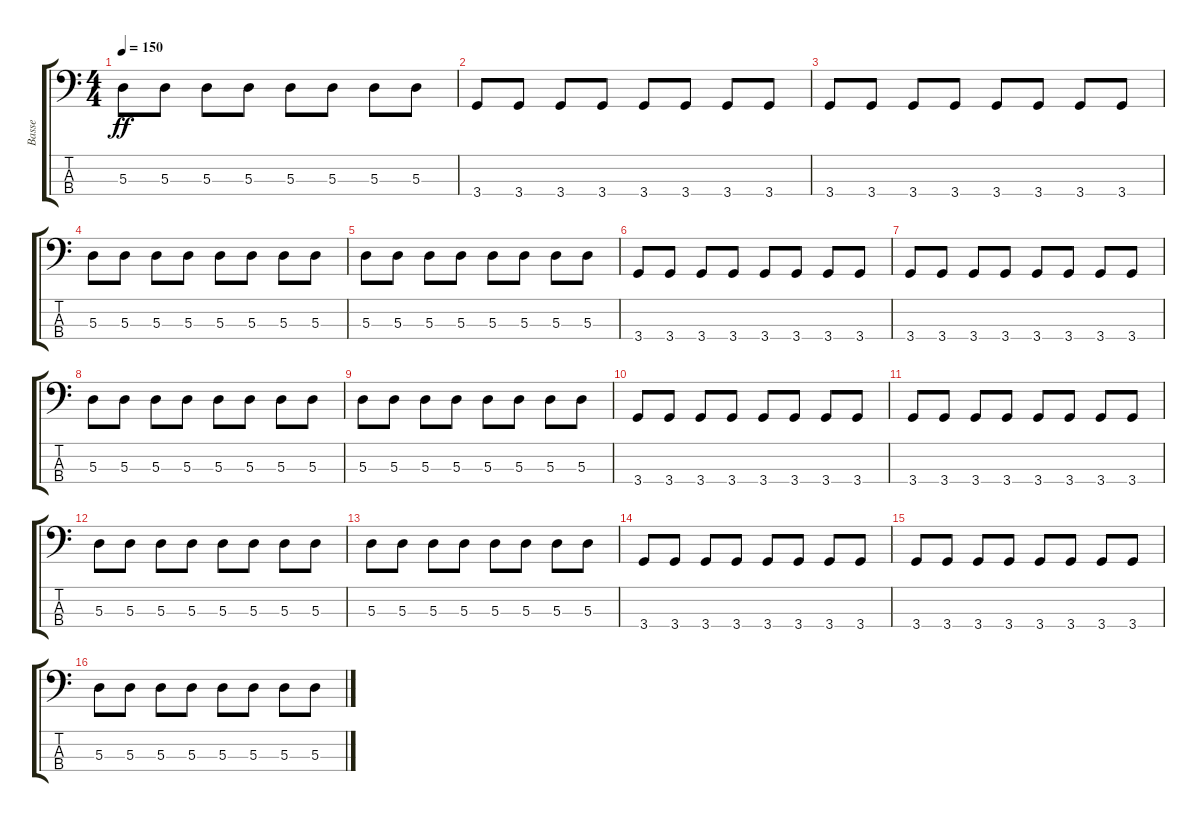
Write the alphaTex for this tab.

\track ("Basse" "Basse") {instrument synthbass1}
\staff {score tabs}
\tuning (G2 D2 A1 E1) {hide}
\ts (4 4)
\tempo 150
\clef f4
\ks c
5.3.8{dy ff} 5.3.8 5.3.8 5.3.8 5.3.8 5.3.8 5.3.8 5.3.8 |
3.4.8 3.4.8 3.4.8 3.4.8 3.4.8 3.4.8 3.4.8 3.4.8 |
3.4.8 3.4.8 3.4.8 3.4.8 3.4.8 3.4.8 3.4.8 3.4.8 |
5.3.8 5.3.8 5.3.8 5.3.8 5.3.8 5.3.8 5.3.8 5.3.8 |
5.3.8 5.3.8 5.3.8 5.3.8 5.3.8 5.3.8 5.3.8 5.3.8 |
3.4.8 3.4.8 3.4.8 3.4.8 3.4.8 3.4.8 3.4.8 3.4.8 |
3.4.8 3.4.8 3.4.8 3.4.8 3.4.8 3.4.8 3.4.8 3.4.8 |
5.3.8 5.3.8 5.3.8 5.3.8 5.3.8 5.3.8 5.3.8 5.3.8 |
5.3.8 5.3.8 5.3.8 5.3.8 5.3.8 5.3.8 5.3.8 5.3.8 |
3.4.8 3.4.8 3.4.8 3.4.8 3.4.8 3.4.8 3.4.8 3.4.8 |
3.4.8 3.4.8 3.4.8 3.4.8 3.4.8 3.4.8 3.4.8 3.4.8 |
5.3.8 5.3.8 5.3.8 5.3.8 5.3.8 5.3.8 5.3.8 5.3.8 |
5.3.8 5.3.8 5.3.8 5.3.8 5.3.8 5.3.8 5.3.8 5.3.8 |
3.4.8 3.4.8 3.4.8 3.4.8 3.4.8 3.4.8 3.4.8 3.4.8 |
3.4.8 3.4.8 3.4.8 3.4.8 3.4.8 3.4.8 3.4.8 3.4.8 |
5.3.8 5.3.8 5.3.8 5.3.8 5.3.8 5.3.8 5.3.8 5.3.8
